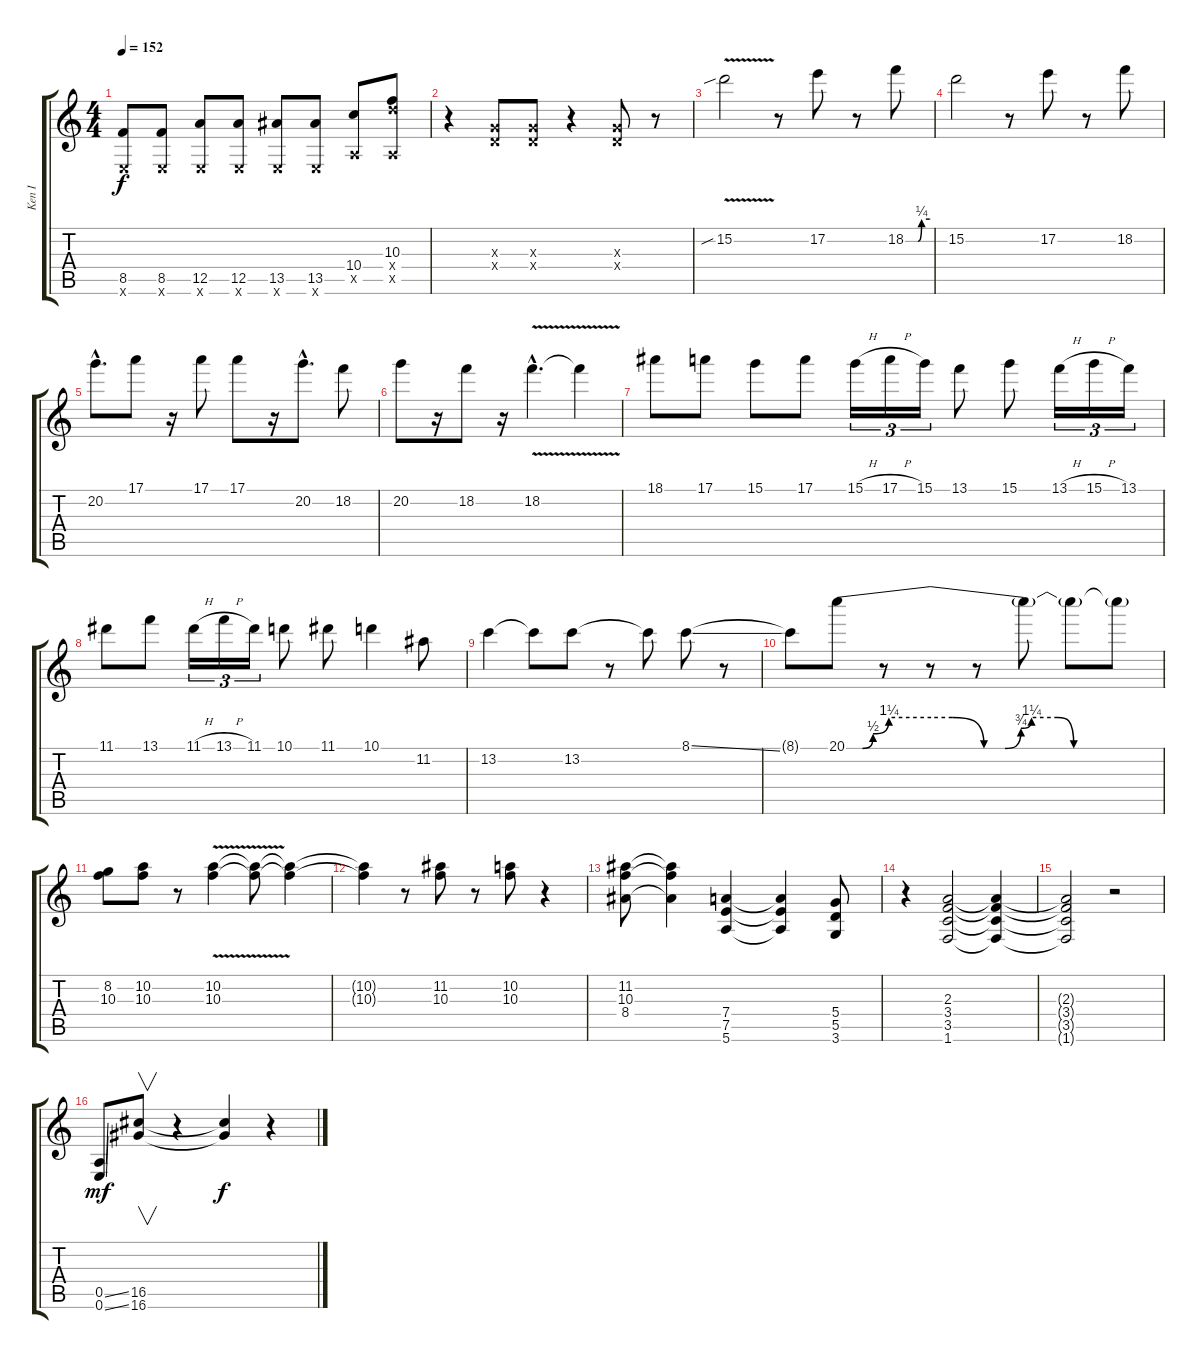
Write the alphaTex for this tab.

\track ("Ken I" "Ken I") {instrument overdrivenguitar}
\staff {score tabs}
\tuning (E4 B3 G3 D3 A2 E2) {hide}
\ts (4 4)
\tempo 152
\clef g2
\ks c
(8.5 0.6{x}).8{dy f} (8.5 0.6{x}).8 (12.5 0.6{x}).8 (12.5 0.6{x}).8 (13.5 0.6{x}).8 (13.5 0.6{x}).8 (10.4 0.5{x}).8 (10.3 12.4{x} 0.5{x}).8 |
r.4 (0.3{x} 0.4{x}).8 (0.3{x} 0.4{x}).8 r.4 (0.3{x} 0.4{x}).8 r.8 |
15.2{v sib}.2 r.8 17.2.8 r.8 18.2{be (custom 0 0 8 0 10 0 30 0 39 1 58 1 60 1)}.8 |
15.2.2 r.8 17.2.8 r.8 18.2.8 |
20.2{hac}.8{d} 17.1.8 r.16 17.1.8 17.1.8 r.16 20.2{hac}.8{d} 18.2.8 |
20.2.8 r.16 18.2.8 r.16 18.2{v hac}.4{d} 18.2{t}.4 |
18.1.8 17.1.8 15.1.8 17.1.8 15.1{h}.16{tu (3 2)} 17.1{h}.16{tu (3 2)} 15.1.16{tu (3 2)} 13.1.8 15.1.8 13.1{h}.16{tu (3 2)} 15.1{h}.16{tu (3 2)} 13.1.16{tu (3 2)} |
11.1.8 13.1.8 11.1{h}.16{tu (3 2)} 13.1{h}.16{tu (3 2)} 11.1.16{tu (3 2)} 10.1.8 11.1.8 10.1.4 11.2.8 |
13.2.4 13.2{t}.8 13.2.8 r.8 13.2{t}.8 8.1{ss}.8 r.8 |
8.1{t}.8 20.1{be (custom 0 0 3 0 5 2 8 5 16 5 20 5 26 0 30 0 33 3 35 5 40 5 43 0 45 0 50 0 60 0)}.8 r.8 r.8 r.8 20.1{t}.8 20.1{t}.8 20.1{t}.8 |
(8.2 10.3).8 (10.2 10.3).8 r.8 (10.2{v} 10.3).4 (10.2{t} 10.3{t}).8 (10.2{t} 10.3{t}).4 |
(10.2{t} 10.3{t}).4 r.8 (11.2 10.3).8 r.8 (10.2 10.3).8 r.4 |
(11.2 10.3 8.4).8 (11.2{t} 10.3{t} 8.4{t}).4 (7.4 7.5 5.6).4 (7.4{t} 7.5{t} 5.6{t}).4 (5.4 5.5 3.6).8 |
r.4 (2.3 3.4 3.5 1.6).2 (2.3{t} 3.4{t} 3.5{t} 1.6{t}).4 |
(2.3{t} 3.4{t} 3.5{t} 1.6{t}).2 r.2 |
(0.5{ss} 0.6{ss}).8{dy mf} (16.5 16.6).8{v} r.4 (16.5{t} 16.6{t}).4{dy f} r.4
